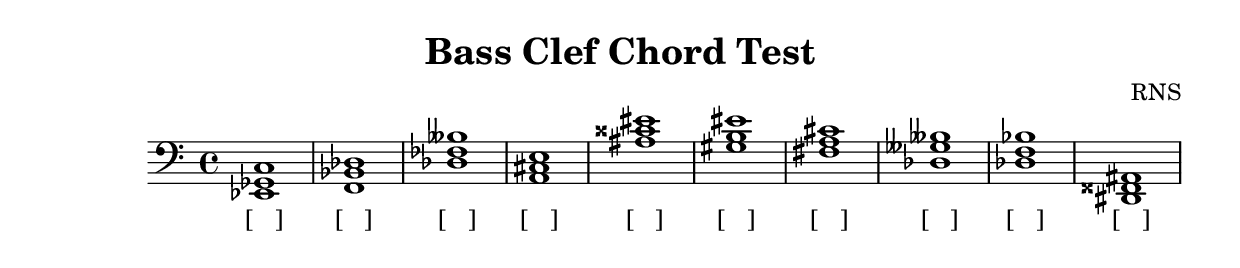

\version "2.18.2"
\header { 
	title = "Bass Clef Chord Test"
 composer = "RNS"
}
\score{
	\new Staff {
		\clef bass

		< ees, ges, c >1 < f, bes, des > < des fes beses > < a, cis e > < ais cisis' eis' > < gis b eis' > < fis a cis' > < des geses beses > < des f bes > < dis, fisis, ais, > }
		\addlyrics 
		{ [___] [___] [___] [___] [___] [___] [___] [___] [___] [___] }
}